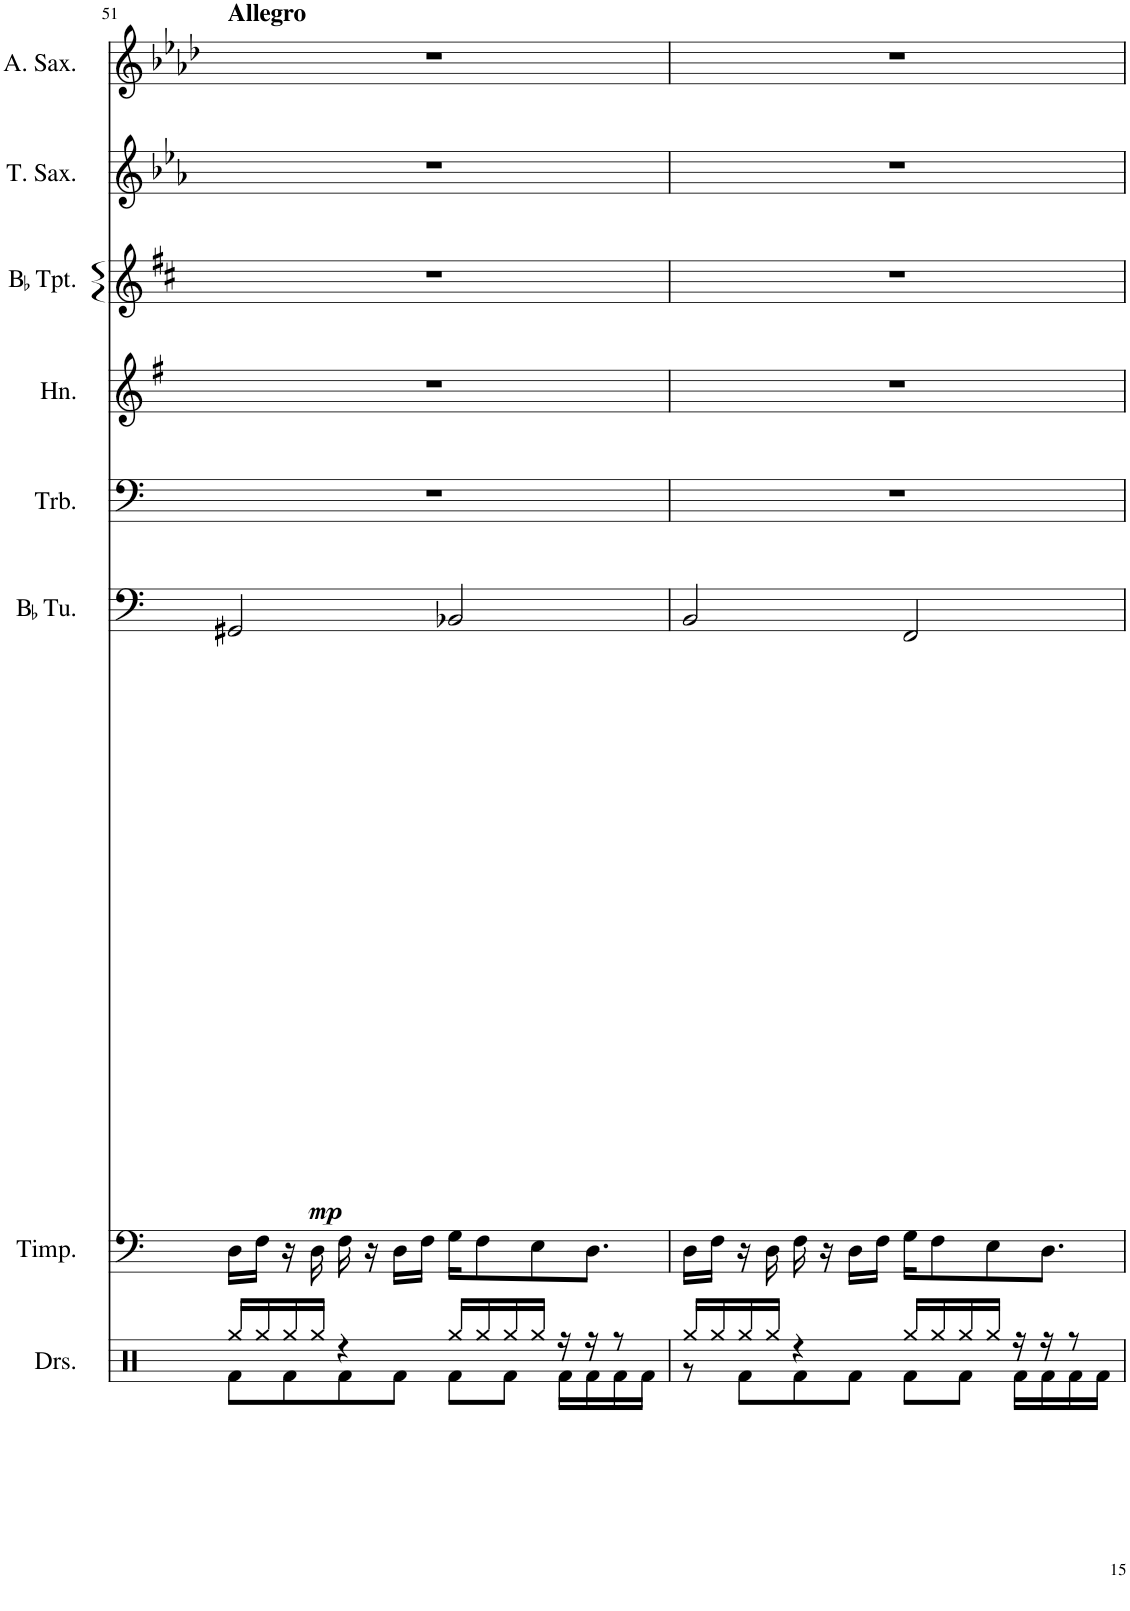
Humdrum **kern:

**kern	**dynam	**kern	**kern	**dynam	**kern	**kern	**kern	**kern	**kern
*part8	*part8	*part7	*part6	*part6	*part5	*part4	*part3	*part2	*part1
*staff8	*staff8	*staff7	*staff6	*staff6	*staff5	*staff4	*staff3	*staff2	*staff1
*I"Drumset	*	*I"Timpani	*I"BaccidentalFlat Tuba	*	*I"Trombone	*I"Horn	*I"BaccidentalFlat Trumpet	*I"Tenor Saxophone	*I"Alto Saxophone
*I'Drs.	*	*I'Timp.	*I'BaccidentalFlat Tu.	*	*I'Trb.	*I'Hn.	*I'BaccidentalFlat Tpt.	*I'T. Sax.	*I'A. Sax.
!!LO:PB:g=z
*clefX	*	*clefF4	*clefF4	*	*clefF4	*clefG2	*clefG2	*clefG2	*clefG2
*	*	*	*	*	*	*Trd4c7	*Trd1c2	*Trd8c14	*Trd5c9
*k[]	*	*k[]	*k[]	*	*k[]	*k[f#]	*k[f#c#]	*k[b-e-a-]	*k[b-e-a-d-]
*M4/4	*	*M4/4	*M4/4	*	*M4/4	*M4/4	*M4/4	*M4/4	*M4/4
=51	=51	=51	=51	=51	=51	=51	=51	=51	=51
*^	*	*	*	*	*	*	*	*	*
!	!	!	!	!	!	!	!	!	!	!LO:TX:a:B:t=Allegro
!	!	!LO:DY:b	!	!	!LO:DY:b	!	!	!	!	!
16Rgg/LL	8Rf\L	f	16D\LL	2GG#X/	mp	1r	1r	1r	1r	1r
16Rgg/	.	.	16F\JJ	.	.	.	.	.	.	.
16Rgg/	8Rf\	.	16r	.	.	.	.	.	.	.
16Rgg/JJ	.	.	16D\	.	.	.	.	.	.	.
4r	8Rf\	.	16F\	.	.	.	.	.	.	.
.	.	.	16r	.	.	.	.	.	.	.
.	8Rf\J	.	16D\LL	.	.	.	.	.	.	.
.	.	.	16F\JJ	.	.	.	.	.	.	.
16Rgg/LL	8Rf\L	.	16G\KL	2BB-X/	.	.	.	.	.	.
16Rgg/	.	.	8F\	.	.	.	.	.	.	.
16Rgg/	8Rf\J	.	.	.	.	.	.	.	.	.
16Rgg/JJ	.	.	8E\	.	.	.	.	.	.	.
16r	16Rf\LL	.	.	.	.	.	.	.	.	.
16r	16Rf\	.	8.D\J	.	.	.	.	.	.	.
8r	16Rf\	.	.	.	.	.	.	.	.	.
.	16Rf\JJ	.	.	.	.	.	.	.	.	.
=52	=52	=52	=52	=52	=52	=52	=52	=52	=52	=52
16Rgg/LL	8r	.	16D\LL	2BB/	.	1r	1r	1r	1r	1r
16Rgg/	.	.	16F\JJ	.	.	.	.	.	.	.
16Rgg/	8Rf\L	.	16r	.	.	.	.	.	.	.
16Rgg/JJ	.	.	16D\	.	.	.	.	.	.	.
4r	8Rf\	.	16F\	.	.	.	.	.	.	.
.	.	.	16r	.	.	.	.	.	.	.
.	8Rf\J	.	16D\LL	.	.	.	.	.	.	.
.	.	.	16F\JJ	.	.	.	.	.	.	.
16Rgg/LL	8Rf\L	.	16G\KL	2FF/	.	.	.	.	.	.
16Rgg/	.	.	8F\	.	.	.	.	.	.	.
16Rgg/	8Rf\J	.	.	.	.	.	.	.	.	.
16Rgg/JJ	.	.	8E\	.	.	.	.	.	.	.
16r	16Rf\LL	.	.	.	.	.	.	.	.	.
16r	16Rf\	.	8.D\J	.	.	.	.	.	.	.
8r	16Rf\	.	.	.	.	.	.	.	.	.
.	16Rf\JJ	.	.	.	.	.	.	.	.	.
*v	*v	*	*	*	*	*	*	*	*	*
=	=	=	=	=	=	=	=	=	=
*-	*-	*-	*-	*-	*-	*-	*-	*-	*-
